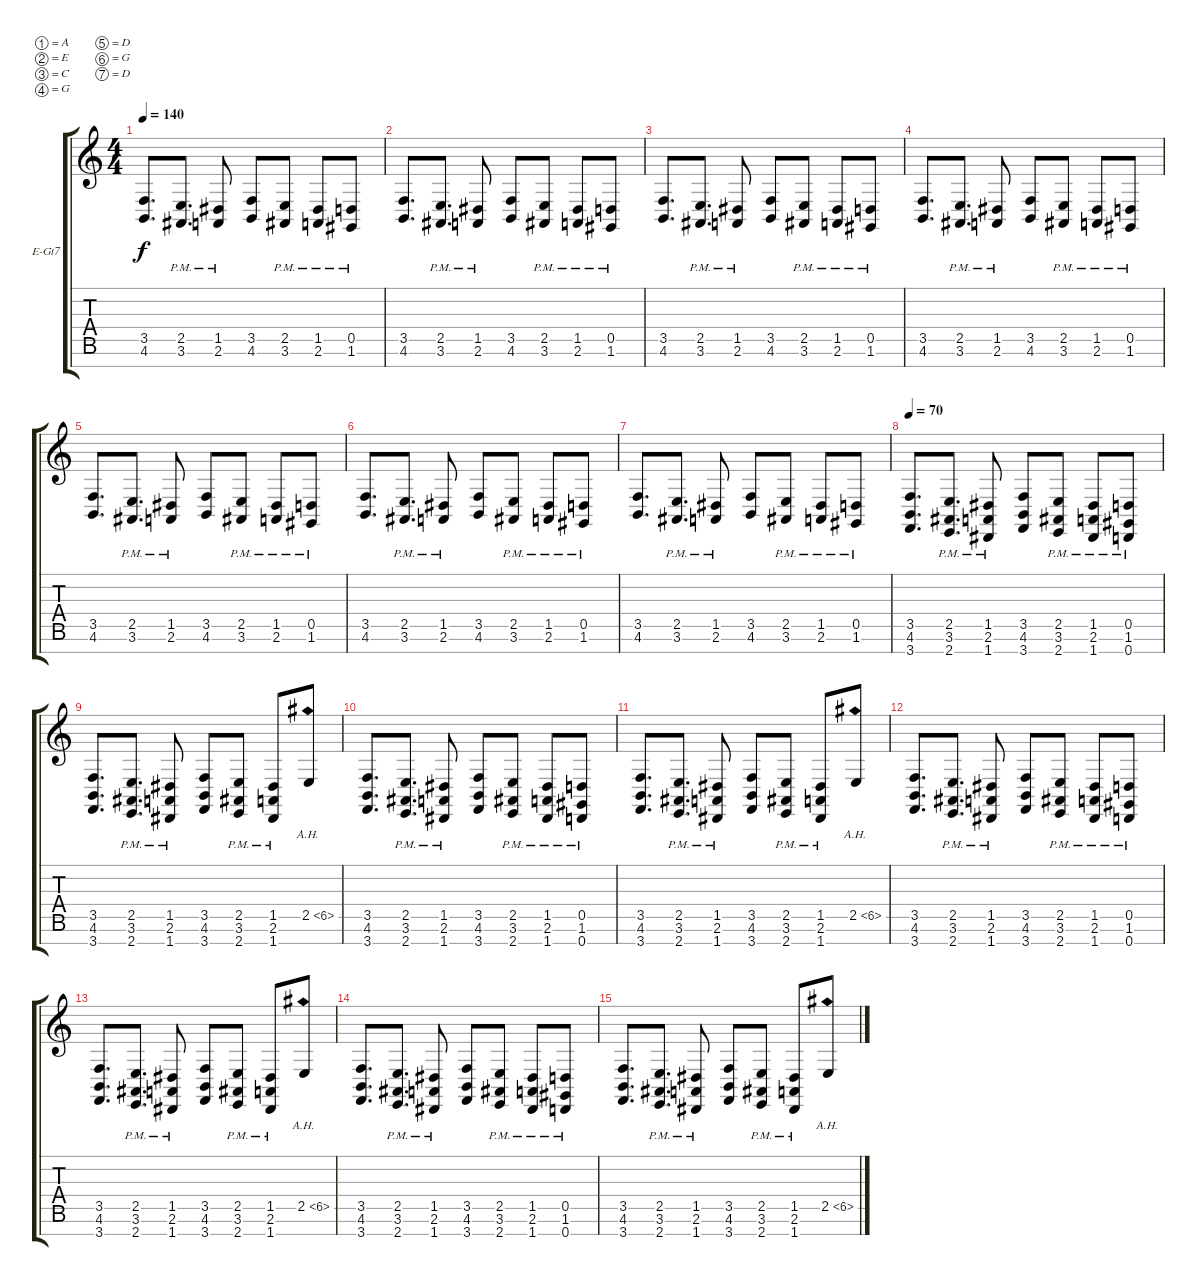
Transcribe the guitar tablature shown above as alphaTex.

\defaultSystemsLayout 4
\bracketExtendMode groupsimilarinstruments
\firstSystemTrackNameOrientation horizontal
\otherSystemsTrackNameOrientation horizontal
\track ("Electric Guitar" "E-Gt7") {instrument distortionguitar}
\staff {score tabs}
\tuning (A3 E3 C3 G2 D2 G1 D1)
\ts (4 4)
\tempo 140
\clef g2
\ks c
(4.6 3.5).8{d dy f} (3.6{pm} 2.5{pm}).8{d} (2.6{pm} 1.5{pm}).8 (4.6 3.5).8 (3.6{pm} 2.5{pm}).8 (2.6{pm} 1.5{pm}).8 (1.6{pm} 0.5{pm}).8 |
(4.6 3.5).8{d} (3.6{pm} 2.5{pm}).8{d} (2.6{pm} 1.5{pm}).8 (4.6 3.5).8 (3.6{pm} 2.5{pm}).8 (2.6{pm} 1.5{pm}).8 (1.6{pm} 0.5{pm}).8 |
(4.6 3.5).8{d} (3.6{pm} 2.5{pm}).8{d} (2.6{pm} 1.5{pm}).8 (4.6 3.5).8 (3.6{pm} 2.5{pm}).8 (2.6{pm} 1.5{pm}).8 (1.6{pm} 0.5{pm}).8 |
(4.6 3.5).8{d} (3.6{pm} 2.5{pm}).8{d} (2.6{pm} 1.5{pm}).8 (4.6 3.5).8 (3.6{pm} 2.5{pm}).8 (2.6{pm} 1.5{pm}).8 (1.6{pm} 0.5{pm}).8 |
(4.6 3.5).8{d} (3.6{pm} 2.5{pm}).8{d} (2.6{pm} 1.5{pm}).8 (4.6 3.5).8 (3.6{pm} 2.5{pm}).8 (2.6{pm} 1.5{pm}).8 (1.6{pm} 0.5{pm}).8 |
(4.6 3.5).8{d} (3.6{pm} 2.5{pm}).8{d} (2.6{pm} 1.5{pm}).8 (4.6 3.5).8 (3.6{pm} 2.5{pm}).8 (2.6{pm} 1.5{pm}).8 (1.6{pm} 0.5{pm}).8 |
(4.6 3.5).8{d} (3.6{pm} 2.5{pm}).8{d} (2.6{pm} 1.5{pm}).8 (4.6 3.5).8 (3.6{pm} 2.5{pm}).8 (2.6{pm} 1.5{pm}).8 (1.6{pm} 0.5{pm}).8 |
\tempo 70
(4.6 3.5 3.7).8{d} (3.6{pm} 2.5{pm} 2.7{pm}).8{d} (2.6{pm} 1.5{pm} 1.7{pm}).8 (4.6 3.5 3.7).8 (3.6{pm} 2.5{pm} 2.7{pm}).8 (2.6{pm} 1.5{pm} 1.7{pm}).8 (1.6{pm} 0.5{pm} 0.7{pm}).8 |
(4.6 3.5 3.7).8{d} (3.6{pm} 2.5{pm} 2.7{pm}).8{d} (2.6{pm} 1.5{pm} 1.7{pm}).8 (4.6 3.5 3.7).8 (3.6{pm} 2.5{pm} 2.7{pm}).8 (2.6{pm} 1.5{pm} 1.7{pm}).8 2.5{ah 4}.8 |
(4.6 3.5 3.7).8{d} (3.6{pm} 2.5{pm} 2.7{pm}).8{d} (2.6{pm} 1.5{pm} 1.7{pm}).8 (4.6 3.5 3.7).8 (3.6{pm} 2.5{pm} 2.7{pm}).8 (2.6{pm} 1.5{pm} 1.7{pm}).8 (1.6{pm} 0.5{pm} 0.7{pm}).8 |
(4.6 3.5 3.7).8{d} (3.6{pm} 2.5{pm} 2.7{pm}).8{d} (2.6{pm} 1.5{pm} 1.7{pm}).8 (4.6 3.5 3.7).8 (3.6{pm} 2.5{pm} 2.7{pm}).8 (2.6{pm} 1.5{pm} 1.7{pm}).8 2.5{ah 4}.8 |
(4.6 3.5 3.7).8{d} (3.6{pm} 2.5{pm} 2.7{pm}).8{d} (2.6{pm} 1.5{pm} 1.7{pm}).8 (4.6 3.5 3.7).8 (3.6{pm} 2.5{pm} 2.7{pm}).8 (2.6{pm} 1.5{pm} 1.7{pm}).8 (1.6{pm} 0.5{pm} 0.7{pm}).8 |
(4.6 3.5 3.7).8{d} (3.6{pm} 2.5{pm} 2.7{pm}).8{d} (2.6{pm} 1.5{pm} 1.7{pm}).8 (4.6 3.5 3.7).8 (3.6{pm} 2.5{pm} 2.7{pm}).8 (2.6{pm} 1.5{pm} 1.7{pm}).8 2.5{ah 4}.8 |
(4.6 3.5 3.7).8{d} (3.6{pm} 2.5{pm} 2.7{pm}).8{d} (2.6{pm} 1.5{pm} 1.7{pm}).8 (4.6 3.5 3.7).8 (3.6{pm} 2.5{pm} 2.7{pm}).8 (2.6{pm} 1.5{pm} 1.7{pm}).8 (1.6{pm} 0.5{pm} 0.7{pm}).8 |
(4.6 3.5 3.7).8{d} (3.6{pm} 2.5{pm} 2.7{pm}).8{d} (2.6{pm} 1.5{pm} 1.7{pm}).8 (4.6 3.5 3.7).8 (3.6{pm} 2.5{pm} 2.7{pm}).8 (2.6{pm} 1.5{pm} 1.7{pm}).8 2.5{ah 4}.8
